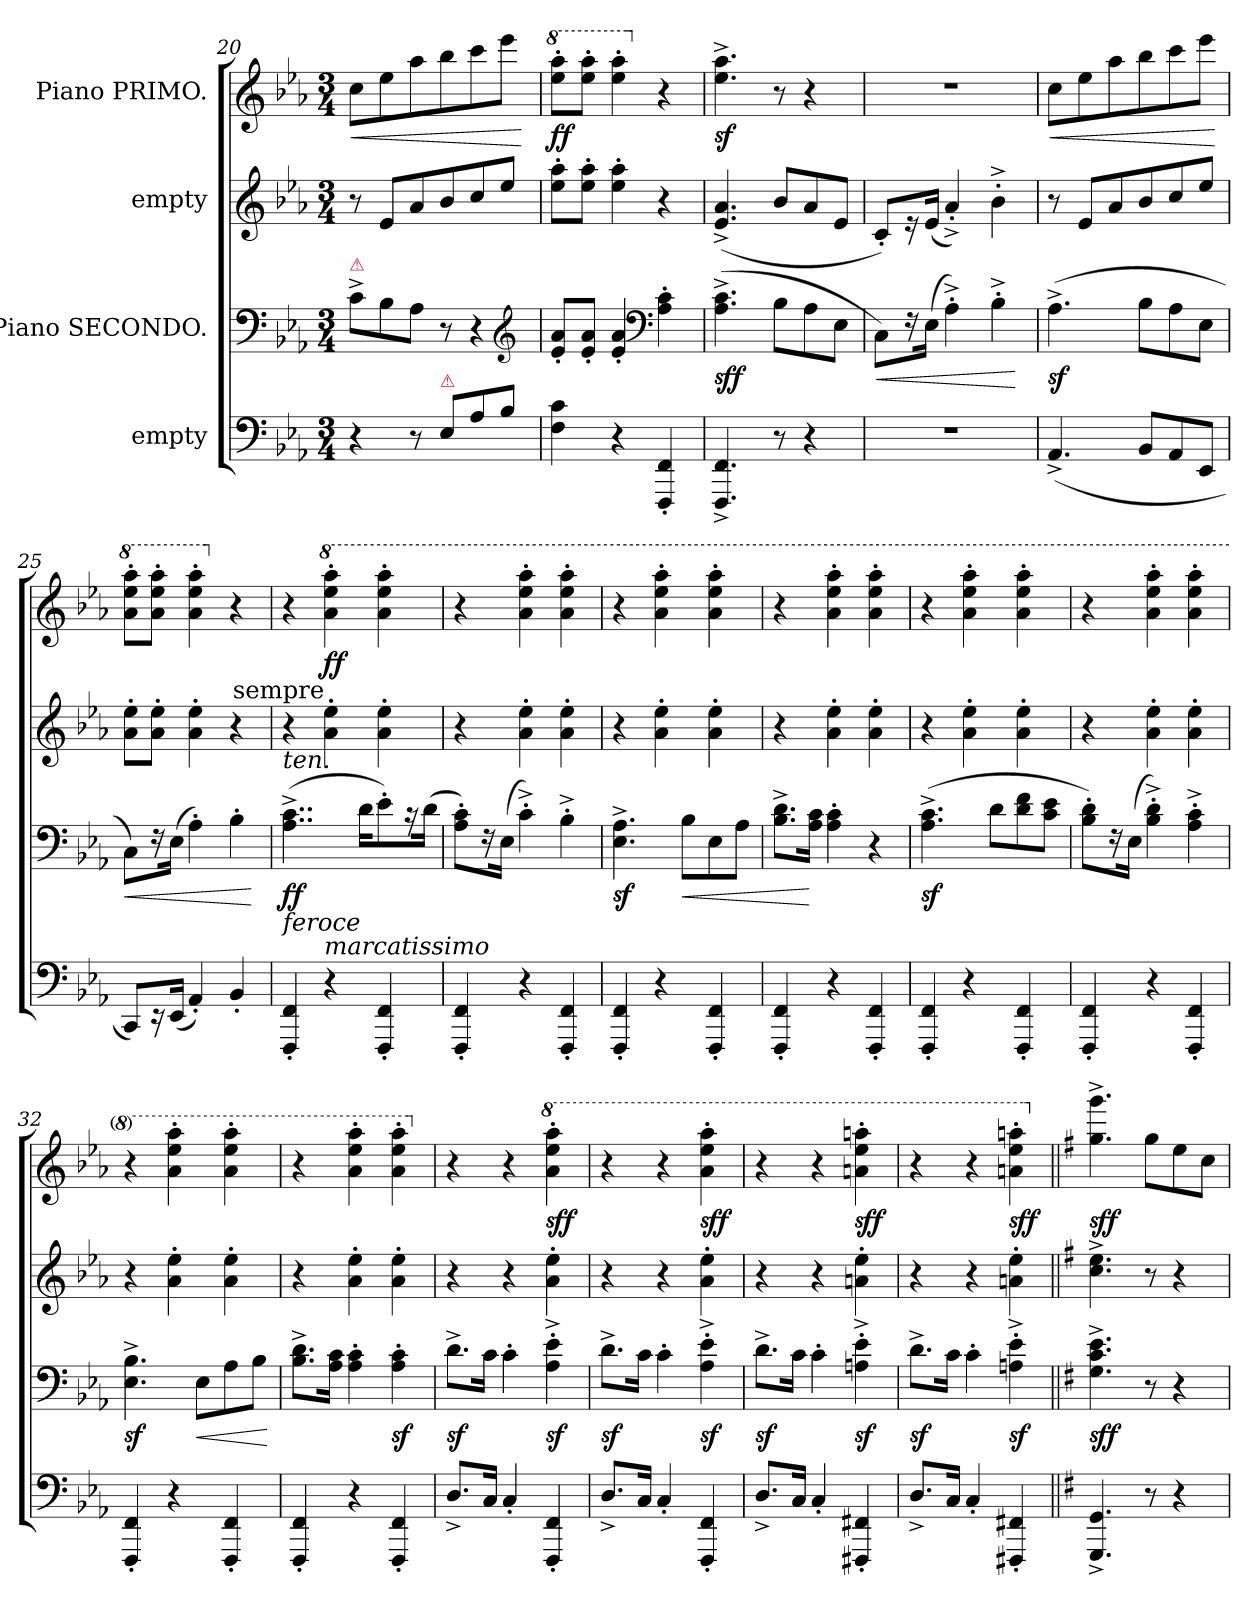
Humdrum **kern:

**kern	**kern	**dynam	**kern	**kern	**dynam
*part4	*part3	*part3	*part2	*part1	*part1
*staff4	*staff3	*staff3	*staff2	*staff1	*staff1
*I"empty	*I"Piano SECONDO.	*	*I"empty	*I"Piano PRIMO.	*
*clefF4	*clefF4	*	*clefG2	*clefG2	*
*k[b-e-a-]	*k[b-e-a-]	*	*k[b-e-a-]	*k[b-e-a-]	*
*M3/4	*M3/4	*	*M3/4	*M3/4	*
=20	=20	=20	=20	=20	=20
!	!LO:TX:a:color=crimson:t=⚠	!	!	!	!
4r	8c^\L	.	8r	8cc\L	<
.	8B-\	.	8e-/L	8ee-\	.
8r	8A-\J	.	8a-/	8aa-\	.
!LO:TX:a:color=crimson:t=⚠	!	!	!	!	!
8E-/L	8r	.	8b-/	8bb-\	.
8A-/	4r	.	8cc/	8ccc\	.
8B-\J	.	.	8ee-/J	8eee-\J	.
*	*clefG2	*	*	*	*
.	.	.	.	.	[
=21	=21	=21	=21	=21	=21
*	*	*	*	*8va	*
4F\ 4c\	8e-'/ 8a-'/L	.	8ee-'\ 8aa-'\L	8eee-'\ 8aaa-'\L	ff
.	8e-'/ 8a-'/J	.	8ee-'\ 8aa-'\J	8eee-'\ 8aaa-'\J	.
4r	4e-'/ 4a-'/	.	4ee-'\ 4aa-'\	4eee-'\ 4aaa-'\	.
*	*clefF4	*	*	*	*
*	*	*	*	*X8va	*
4FFF'/ 4FF'/	4A-'\ 4c'\	.	4r	4r	.
=22	=22	=22	=22	=22	=22
4.FFF^>/ 4.FF^>/	(4.A-^\ 4.c^\	sff	(4.e-^>/ 4.a-^>/	4.ee-^\ 4.aa-^\	sf
8r	8B-\L	.	8b-/L	8r	.
4r	8A-\	.	8a-/	4r	.
.	8E-\J	.	8e-/J	.	.
=23	=23	=23	=23	=23	=23
2.r	8C\L)	<	8c'/L)	2.r	.
.	16r	.	16r	.	.
.	(16E-\Jk	.	(16e-/Jk	.	.
.	4A-'^\)	.	4a-'^>/)	.	.
.	4B-'^\	.	4b-'^\	.	.
.	.	[	.	.	.
=24	=24	=24	=24	=24	=24
(4.AA-^>/	(4.A-^\	sf	8r	8cc\L	<
.	.	.	8e-/L	8ee-\	.
.	.	.	8a-/	8aa-\	.
8BB-/L	8B-\L	.	8b-/	8bb-\	.
8AA-/	8A-\	.	8cc/	8ccc\	.
8EE-/J	8E-\J	.	8ee-/J	8eee-\J	.
.	.	.	.	.	[
=25	=25	=25	=25	=25	=25
*	*	*	*	*8va	*
8CC/L)	8C\L)	<	8a-'\ 8ee-'\L	8aa-'\ 8eee-'\ 8aaa-'\L	.
16r	16r	.	8a-'\ 8ee-'\J	8aa-'\ 8eee-'\ 8aaa-'\J	.
(16EE-/Jk	(16E-\Jk	.	.	.	.
4AA-'/)	4A-'\)	.	4a-'\ 4ee-'\	4aa-'\ 4eee-'\ 4aaa-'\	.
*	*	*	*	*X8va	*
4BB-'/	4B-'\	.	4r	4r	.
.	.	[	.	.	.
=26	=26	=26	=26	=26	=26
!	!LO:TX:a:i:t=ten.	!	!	!	!
!	!LO:TX:b:i:t=feroce	!	!	!	!
4FFF'/ 4FF'/	(4..A-^\ 4..c^\	ff	4r	4r	.
*	*	*	*	*8va	*
!	!	!	!LO:TX:a:rj:t=sempre	!	!
!LO:TX:a:i:t=marcatissimo	!	!	!	!	!
4r	.	.	4a-'\ 4ee-'\	4aa-'\ 4eee-'\ 4aaa-'\	ff
.	16d\KL	.	.	.	.
4FFF'/ 4FF'/	8e-'\)	.	4a-'\ 4ee-'\	4aa-'\ 4eee-'\ 4aaa-'\	.
.	16r	.	.	.	.
.	(16d\Jk	.	.	.	.
=27	=27	=27	=27	=27	=27
4FFF'/ 4FF'/	8A-'\ 8c'\L)	.	4r	4r	.
.	16r	.	.	.	.
.	(16E-\Jk	.	.	.	.
4r	4c'^\)	.	4a-'\ 4ee-'\	4aa-'\ 4eee-'\ 4aaa-'\	.
4FFF'/ 4FF'/	4B-'^\	.	4a-'\ 4ee-'\	4aa-'\ 4eee-'\ 4aaa-'\	.
=28	=28	=28	=28	=28	=28
4FFF'/ 4FF'/	4.E-^\ 4.A-^\	sf	4r	4r	.
4r	.	.	4a-'\ 4ee-'\	4aa-'\ 4eee-'\ 4aaa-'\	.
.	8B-\L	<	.	.	.
4FFF'/ 4FF'/	8E-\	.	4a-'\ 4ee-'\	4aa-'\ 4eee-'\ 4aaa-'\	.
.	8A-\J	.	.	.	.
=29	=29	=29	=29	=29	=29
4FFF'/ 4FF'/	8.B-^\ 8.d^\L	.	4r	4r	.
.	16A-\ 16c\Jk	[	.	.	.
4r	4A-'\ 4c'\	.	4a-'\ 4ee-'\	4aa-'\ 4eee-'\ 4aaa-'\	.
4FFF'/ 4FF'/	4r	.	4a-'\ 4ee-'\	4aa-'\ 4eee-'\ 4aaa-'\	.
=30	=30	=30	=30	=30	=30
4FFF'/ 4FF'/	(4.A-^\ 4.c^\	sf	4r	4r	.
4r	.	.	4a-'\ 4ee-'\	4aa-'\ 4eee-'\ 4aaa-'\	.
.	8d\L	.	.	.	.
4FFF'/ 4FF'/	8d\ 8f\	.	4a-'\ 4ee-'\	4aa-'\ 4eee-'\ 4aaa-'\	.
.	8c\ 8e-\J	.	.	.	.
=31	=31	=31	=31	=31	=31
4FFF'/ 4FF'/	8B-'\ 8d'\L)	.	4r	4r	.
.	16r	.	.	.	.
.	(16E-\Jk	.	.	.	.
4r	4B-'^\ 4d'^\)	.	4a-'\ 4ee-'\	4aa-'\ 4eee-'\ 4aaa-'\	.
4FFF'/ 4FF'/	4A-'^\ 4c'^\	.	4a-'\ 4ee-'\	4aa-'\ 4eee-'\ 4aaa-'\	.
=32	=32	=32	=32	=32	=32
4FFF'/ 4FF'/	4.E-^\ 4.B-^\	sf	4r	4r	.
4r	.	.	4a-'\ 4ee-'\	4aa-'\ 4eee-'\ 4aaa-'\	.
.	8E-\L	<	.	.	.
4FFF'/ 4FF'/	8A-\	.	4a-'\ 4ee-'\	4aa-'\ 4eee-'\ 4aaa-'\	.
.	8B-\J	.	.	.	.
.	.	[	.	.	.
=33	=33	=33	=33	=33	=33
4FFF'/ 4FF'/	8.B-^\ 8.d^\L	.	4r	4r	.
.	16A-\ 16c\Jk	.	.	.	.
4r	4A-'\ 4c'\	.	4a-'\ 4ee-'\	4aa-'\ 4eee-'\ 4aaa-'\	.
4FFF'/ 4FF'/	4A-'\ 4c'\	sf	4a-'\ 4ee-'\	4aa-'\ 4eee-'\ 4aaa-'\	.
=34	=34	=34	=34	=34	=34
*	*	*	*	*X8va	*
8.D^>/L	8.d^\L	sf	4r	4r	.
16C/Jk	16c\Jk	.	.	.	.
4C'/	4c'\	.	4r	4r	.
*	*	*	*	*8va	*
4FFF'/ 4FF'/	4A-'^\ 4e-'^\	sf	4a-'\ 4ee-'\	4aa-'\ 4eee-'\ 4aaa-'\	sff
=35	=35	=35	=35	=35	=35
8.D^>/L	8.d^\L	sf	4r	4r	.
16C/Jk	16c\Jk	.	.	.	.
4C'/	4c'\	.	4r	4r	.
4FFF'/ 4FF'/	4A-'^\ 4e-'^\	sf	4a-'\ 4ee-'\	4aa-'\ 4eee-'\ 4aaa-'\	sff
=36	=36	=36	=36	=36	=36
8.D^>/L	8.d^\L	sf	4r	4r	.
16C/Jk	16c\Jk	.	.	.	.
4C'/	4c'\	.	4r	4r	.
4FFF#X'/ 4FF#X'/	4An'^\ 4e-'^\	sf	4an'\ 4ee-'\	4aan'\ 4eee-'\ 4aaan'\	sff
=37	=37	=37	=37	=37	=37
8.D^>/L	8.d^\L	sf	4r	4r	.
16C/Jk	16c\Jk	.	.	.	.
4C'/	4c'\	.	4r	4r	.
4FFF#X'/ 4FF#X'/	4An'^\ 4e-'^\	sf	4an'\ 4ee-'\	4aan'\ 4eee-'\ 4aaan'\	sff
=38||	=38||	=38||	=38||	=38||	=38||
*k[f#]	*k[f#]	*	*k[f#]	*k[f#]	*
*	*	*	*	*X8va	*
4.GGG^>/ 4.GG^>/	4.G^\ 4.c^\ 4.e^\	sff	4.cc^\ 4.ee^\	4.gg^\ 4.ggg^\	sff
8r	8r	.	8r	8gg\L	.
4r	4r	.	4r	8ee\	.
.	.	.	.	8cc\J	.
=	=	=	=	=	=
*-	*-	*-	*-	*-	*-
